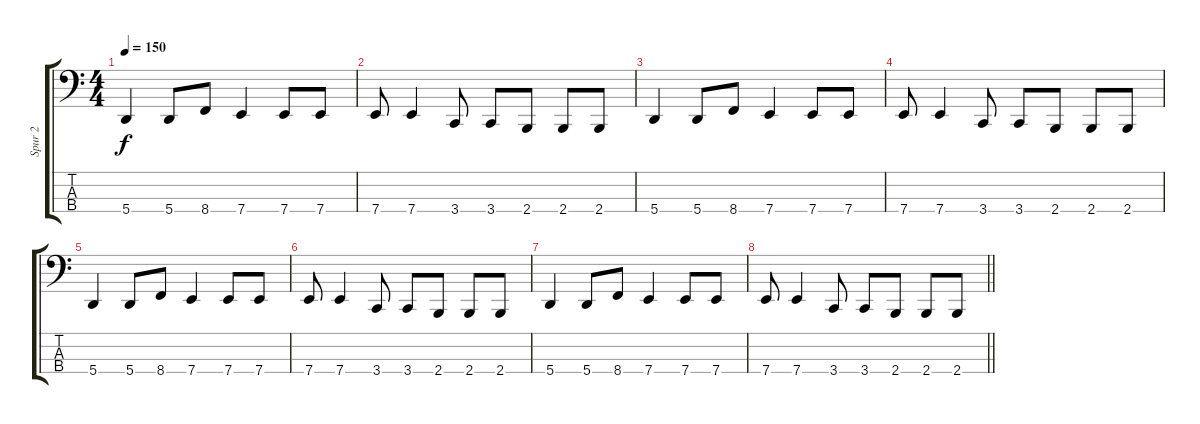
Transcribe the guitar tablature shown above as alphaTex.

\track ("Spur 2" "Spur 2") {instrument electricbassfinger}
\staff {score tabs}
\tuning (D2 A1 E1 A0) {hide}
\ts (4 4)
\tempo 150
\clef f4
\ks c
5.4.4{dy f} 5.4.8 8.4.8 7.4.4 7.4.8 7.4.8 |
7.4.8 7.4.4 3.4.8 3.4.8 2.4.8 2.4.8 2.4.8 |
5.4.4 5.4.8 8.4.8 7.4.4 7.4.8 7.4.8 |
7.4.8 7.4.4 3.4.8 3.4.8 2.4.8 2.4.8 2.4.8 |
5.4.4 5.4.8 8.4.8 7.4.4 7.4.8 7.4.8 |
7.4.8 7.4.4 3.4.8 3.4.8 2.4.8 2.4.8 2.4.8 |
5.4.4 5.4.8 8.4.8 7.4.4 7.4.8 7.4.8 |
\barLineRight lightlight
7.4.8 7.4.4 3.4.8 3.4.8 2.4.8 2.4.8 2.4.8
